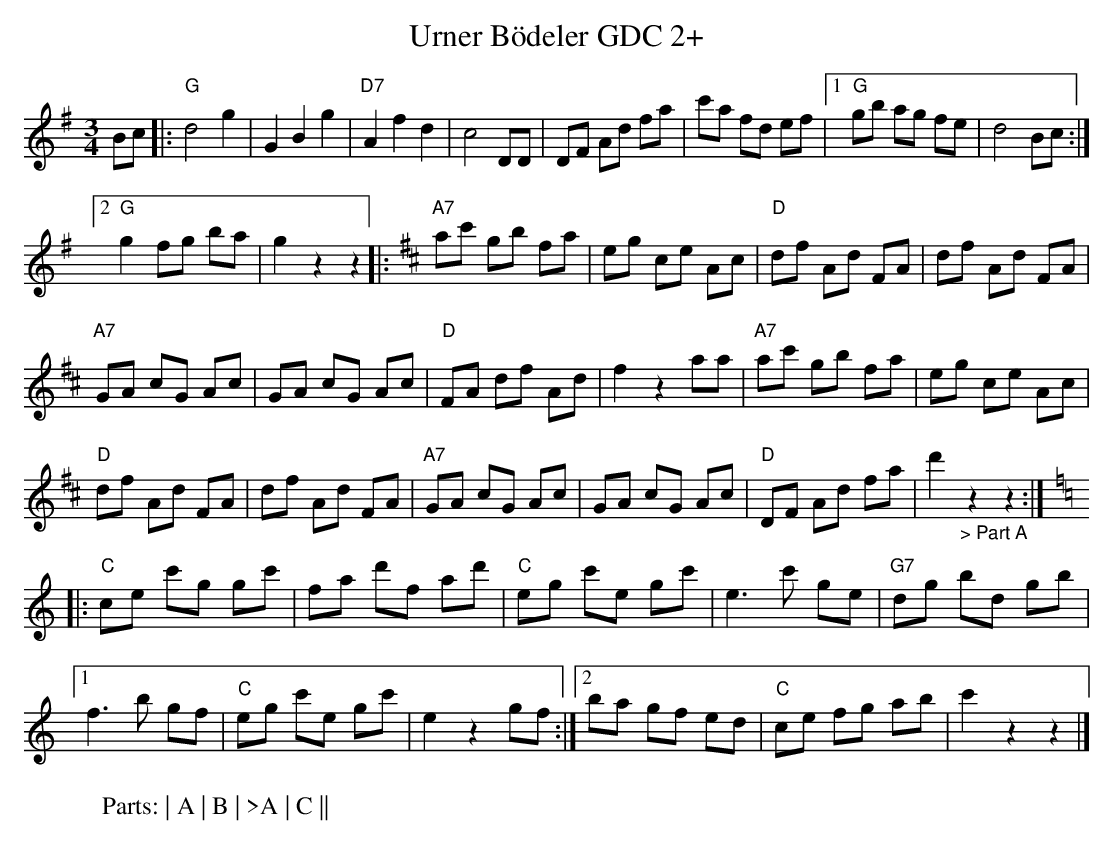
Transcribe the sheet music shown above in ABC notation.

X:1
T:Urner Bödeler GDC 2+
M:3/4
L:1/8
K:Gmaj
Bc |: "G"d4g2 | G2B2g2 | "D7"A2f2d2 | c4 DD | DF Ad fa | c'a fd ef |1 "G"gb ag fe | d4 Bc :|2
"G"g2 fg ba | g2z2z2 |: [K:Dmaj] "A7"ac' gb fa | eg ce Ac | "D"df Ad FA | df Ad FA |
"A7"GA cG Ac | GA cG Ac | "D"FA df Ad | f2z2 aa | "A7"ac' gb fa | eg ce Ac |
"D"df Ad FA | df Ad FA | "A7"GA cG Ac | GA cG Ac | "D"DF Ad fa | d'2 "_> Part A"z2z2 :| [K:Cmaj]
|: "C"ce c'g gc' | fa d'f ad' | "C"eg c'e gc' | e3c' ge | "G7"dg bd gb |1
f3b gf | "C"eg c'e gc' | e2z2gf :|2 ba gf ed | "C"ce fg ab | c'2z2z2 |]
W:Parts: | A | B | >A | C ||
